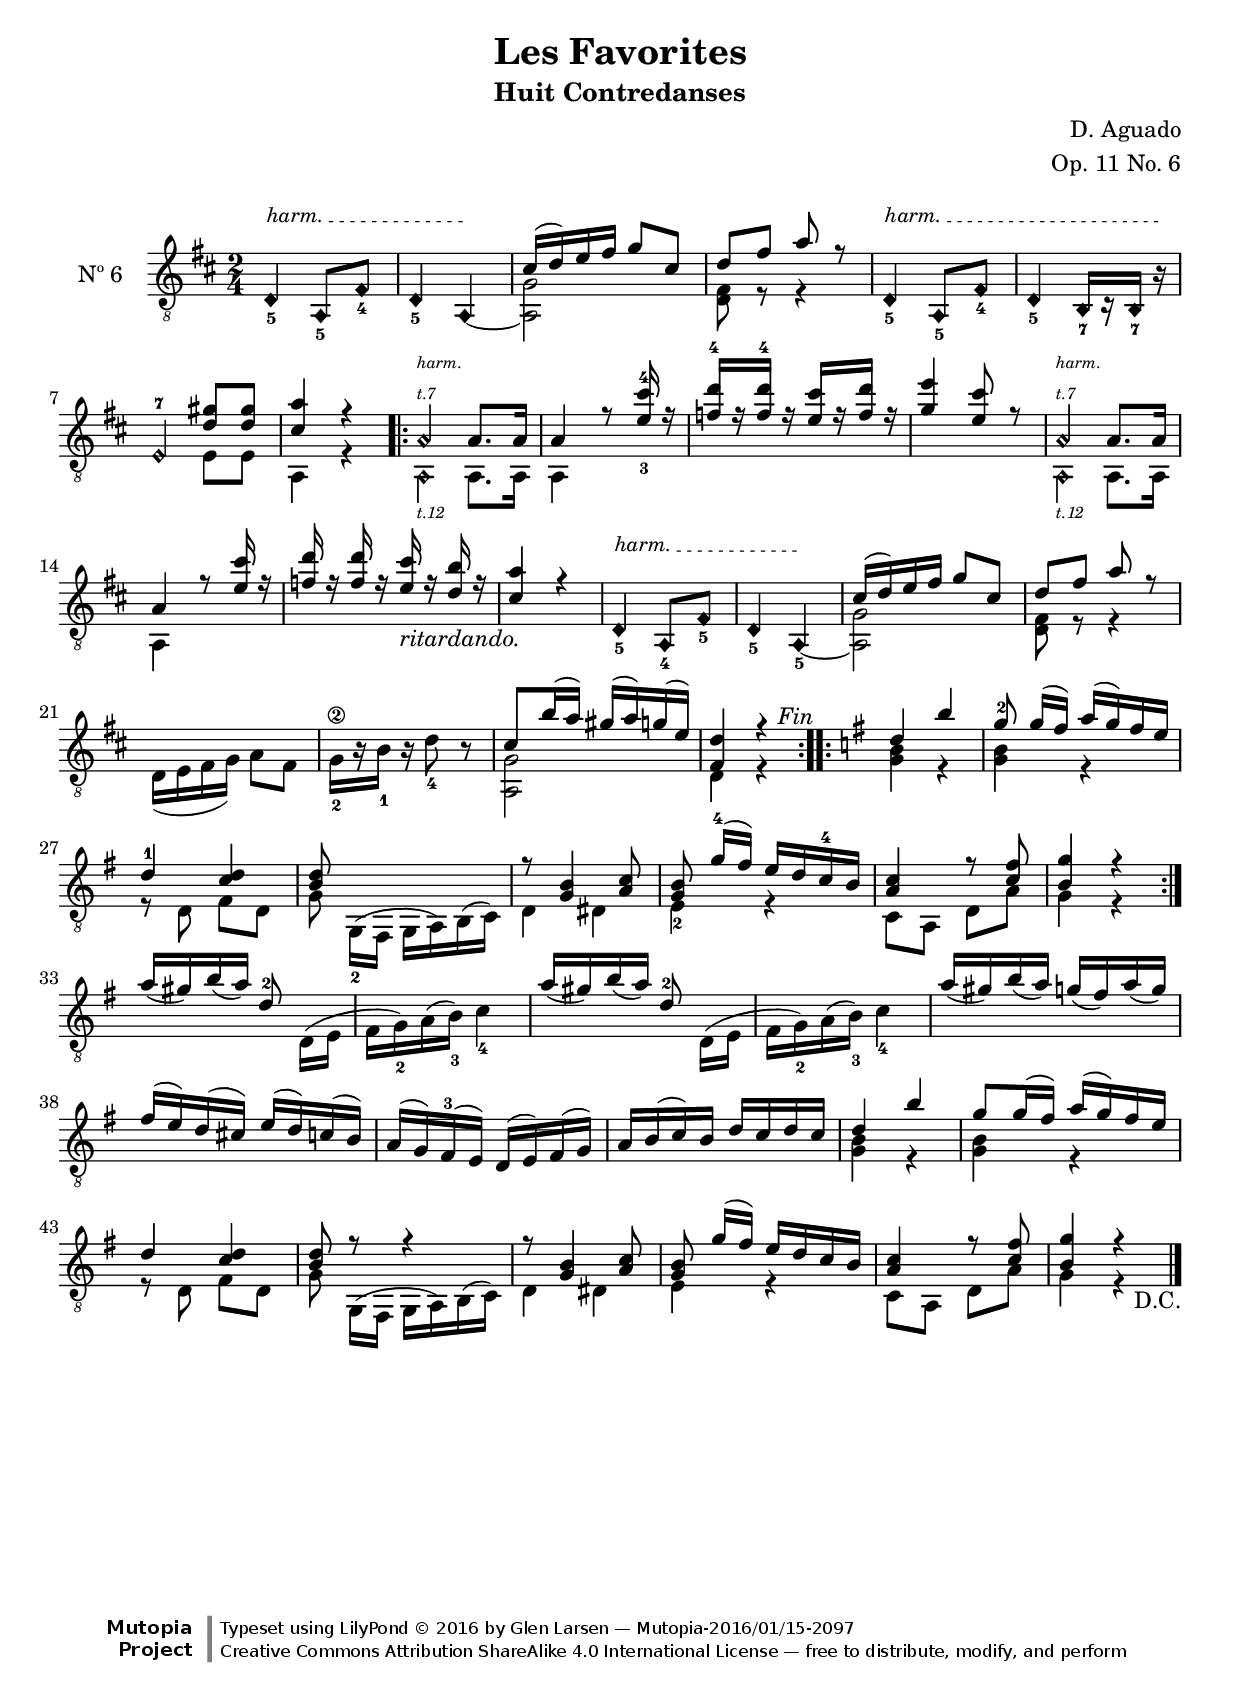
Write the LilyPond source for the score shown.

\version "2.19.34"

\header {
  title = "Les Favorites"
  subtitle = "Huit Contredanses"
  composer = "D. Aguado"
  opus = "Op. 11 No. 6"
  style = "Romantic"
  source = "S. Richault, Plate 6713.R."
  date = "1846"
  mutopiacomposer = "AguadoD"
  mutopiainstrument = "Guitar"
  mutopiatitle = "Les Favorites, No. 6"
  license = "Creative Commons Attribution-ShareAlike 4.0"
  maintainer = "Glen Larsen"
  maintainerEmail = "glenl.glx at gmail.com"

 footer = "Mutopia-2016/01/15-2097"
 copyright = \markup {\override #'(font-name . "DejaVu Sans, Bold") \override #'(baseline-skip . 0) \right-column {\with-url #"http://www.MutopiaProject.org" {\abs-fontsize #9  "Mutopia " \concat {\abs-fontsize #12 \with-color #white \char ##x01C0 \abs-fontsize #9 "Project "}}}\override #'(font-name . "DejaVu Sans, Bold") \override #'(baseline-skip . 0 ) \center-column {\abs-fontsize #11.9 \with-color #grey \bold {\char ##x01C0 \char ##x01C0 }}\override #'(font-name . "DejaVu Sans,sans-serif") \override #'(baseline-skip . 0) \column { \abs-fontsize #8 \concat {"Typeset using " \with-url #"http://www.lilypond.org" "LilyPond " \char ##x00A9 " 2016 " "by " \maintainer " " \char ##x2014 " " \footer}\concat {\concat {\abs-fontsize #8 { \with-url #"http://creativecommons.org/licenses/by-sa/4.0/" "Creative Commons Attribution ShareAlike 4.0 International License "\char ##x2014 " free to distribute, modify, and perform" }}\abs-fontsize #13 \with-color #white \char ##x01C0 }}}
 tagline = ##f
}

\paper {
  % add space between composer/opus markup and first staff
  markup-system-spacing #'padding = #3
  % add a little space between composer and opus
  markup-markup-spacing #'padding = #1.2
  top-margin = #8
  bottom-margin = #12
}

mbreak = {} % { \break }
global = {
  \time 2/4
  \key d \major
}

% Regarding the harmonic notation:
% I've interpreted the harmonics with a 'C' notation (C4a, C5a, etc.)
% as an open string harmonic (C = Spanish Cuerda, C4 = 4th string,
% etc.) with the numeric value under the notes representing the fret
% number to touch for the harmonic.

upperVoice = \relative c' {
  \voiceOne
  s2*2 |
  cis16( d) e fis g8 cis, |
  d8 fis a r |
  s2*2 |

  \mbreak
  \harmonicsOn <e,-7>4 \harmonicsOff <d' gis>8 q |
  <cis a'>4 r |
  \repeat volta 2 {
    a4\harmonic^\markup{\teeny\italic\column{ "harm." "t.7" }} a8. a16 |
    a4 r8 <e'_3 cis'^4>16 r |
    <f d'-4>16[ r <f d'-4>16] r <e cis'>16[ r <f d'>16] r |
    <g e'>4 <e cis'>8 r |
    a,4\harmonic^\markup{\teeny\italic\column{ "harm." "t.7" }} a8.[ a16] |

    \mbreak
    a4 r8 <e' cis'>16 r |
    <f d'>16 r q r <e cis'>_\markup{\italic "ritardando."} r <d b'> r |
    <cis a'>4 r |
    s2 |
    s2 |
    cis16( d) e fis g8 cis, |
    d8 fis a r |

    \mbreak
    s2*2 |
    cis,8 b'16( a) gis( a) g( e) |
    <fis,d'>4 r-\tweak TextScript.X-offset #2 ^\markup{\italic "Fin"} |
    }
  \repeat volta 2 {
    \key g \major
    d'4 b' |
    <g-2>8\noBeam g16( fis) a( g) fis e |

    \mbreak
    <d-1>4 <c d> |
    <b d>8 s s4 |
    r8 <g b>4 <a c>8 |
    <g b>8\noBeam <g'-4>16( fis) e d <c-4> b |
    <a c>4 r8 <c fis>8 |
    <b g'>4 r |
  }

  \mbreak
  \repeat unfold 2 { a'16_( gis) b_( a) <d,-2>8 s | s2 | }
  a'16_( gis) b_( a) g_( fis) a_( g) |

  \mbreak
  fis16( e) d( cis) e( d) c( b) |
  a16( g) <fis-3>( e) d( e) fis( g) |
  a16 b( c) b d c d c |
  d4 b' |
  g8 g16( fis) a( g) fis e |

  \mbreak
  d4 <c d> |
  <b d>8 r r4 |
  r8 <g b>4 <a c>8 |
  <g b>8\noBeam g'16( fis) e d c b |
  <a c>4 r8 <c fis>8 |
  <b g'>4 r |

  \bar "|."
}

lowerVoice = \relative c {
  \set fingeringOrientations = #'(down)
  \textSpannerUp
  \override TextSpanner.staff-padding = #3
  \override TextSpanner.dash-fraction = #0.3
  \override TextSpanner.dash-period = #1
  \override TextSpanner.bound-details.left.text = \markup{\small\italic "harm. "}
  \override Staff.NoteHead.style = #'harmonic-mixed
  \oneVoice
  <d-5>4\startTextSpan <a-5>8 <fis'-4> |
  <d-5>4 a~\stopTextSpan |
  \revert Staff.NoteHead.style
  \voiceTwo
  <a g'>2 |
  <d fis>8 r r4 |
  \override Staff.NoteHead.style = #'harmonic-mixed
  \oneVoice <d-5>4\startTextSpan <a-5>8 <fis'-4> |
  <d-5>4 <b-7>16[ r <b-7>] r \stopTextSpan \revert Staff.NoteHead.style |

  \voiceTwo
  s4 e8 e |
  a,4 r |
  a4\harmonic_\markup{\italic\teeny "t.12"} a8. a16 |
  a4 s |
  s2 |
  s2 |
  a4\harmonic_\markup{\italic\teeny "t.12"} a8. a16 |

  a4 s |
  s2 |
  s2 |
  \override Staff.NoteHead.style = #'harmonic-mixed
  \oneVoice
  <d-5>4\startTextSpan <a-4>8 <fis'-5> |
  <d-5>4 <a-5>4~ \stopTextSpan \revert Staff.NoteHead.style |
  \voiceTwo
  <a g'>2 |
  <d fis>8 r r4 |

  d16( e fis g) a8 fis |
  <g-2\2>16[ b\rest <b-1>16] b\rest <d-4>8 b\rest |
  <a, g'>2 |
  d4 r |
  <g b>4 r |
  q4 r |

  r8 d fis d |
  g8\noBeam <g,-2>16^( fis g a) b^( c) |
  d4 dis |
  <e-2>4 r |
  c8 a d a' |
  g4 r |

  \repeat unfold 2 {
    s4 s8 d16^( e |
    fis16 <g-2>) a^( <b-3>) <c-4>4 |
  }
  s2 |

  s2*3 |
  <g b>4 r |
  q4 r |

  r8 d8 fis d |
  g8\noBeam g,16^( fis g a) b^( c) |
  d4 dis |
  e4 r |
  c8 a d a' |
  g4 r-\tweak TextScript.X-offset #2 _\markup{"D.C."}
}

\score {
  <<
    \new Staff = "Guitar" \with {
      midiInstrument = #"acoustic guitar (nylon)"
      instrumentName = #"Nº 6"
      \mergeDifferentlyDottedOn
      \mergeDifferentlyHeadedOn
%      \override StringNumber #'stencil = ##f
    } <<
      \global
      \clef "treble_8"

      \context Voice = "upperVoice" \upperVoice
      \context Voice = "lowerVoice" \lowerVoice
    >>
%{
    % tabs are not completely developed
    \new TabStaff = "Guitar tabs" \with {
      restrainOpenStrings = ##t
    } <<
      \clef "moderntab"
      \global
      \context TabVoice = "upperVoice" \upperVoice
      \context TabVoice = "lowerVoice" \lowerVoice
    >>
%}
  >>
  \layout {}
  \midi {
    \context { \TabStaff \remove "Staff_performer" }
    \tempo 4 = 74
  }
}
